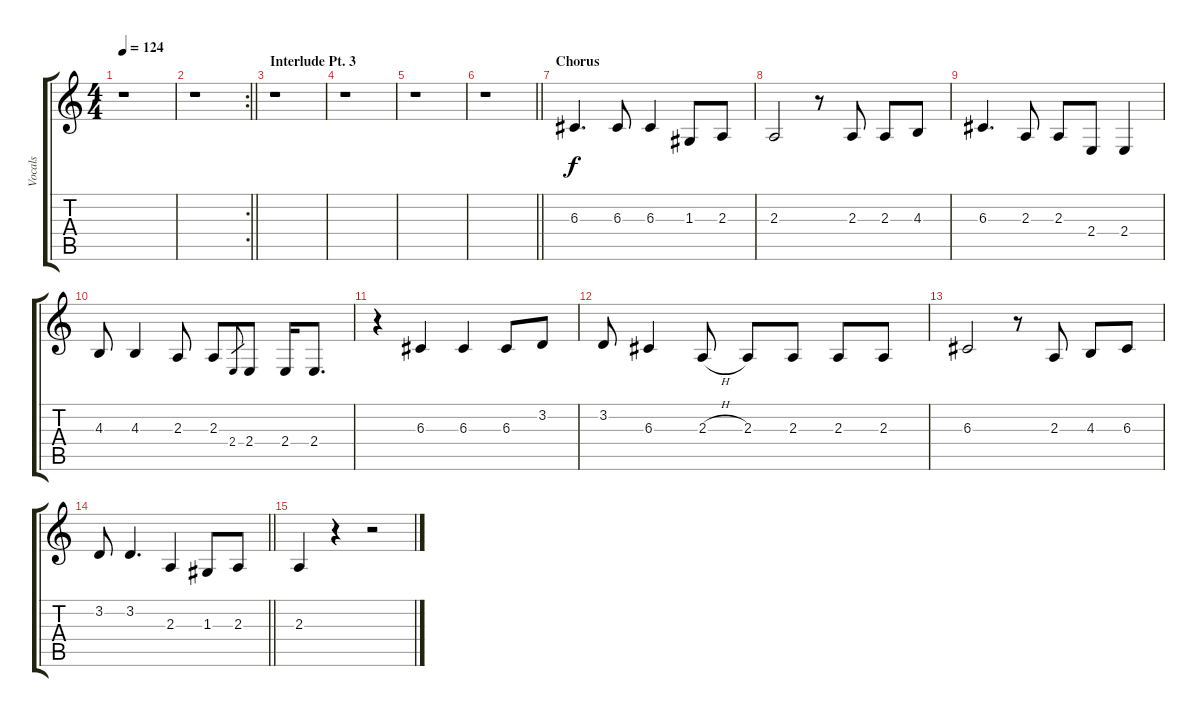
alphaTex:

\track ("Vocals" "Vocals") {instrument tenorsax}
\staff {score tabs}
\tuning (E4 B3 G3 D3 A2 E2) {hide}
\ts (4 4)
\tempo 124
\clef g2
\ks c
r.1{dy f} |
\rc 2
\barLineRight lightlight
r.1 |
\section ("" "Interlude Pt. 3")
r.1 |
r.1 |
r.1 |
\barLineRight lightlight
r.1 |
\section ("" "Chorus")
6.3.4{d} 6.3.8 6.3.4 1.3.8 2.3.8 |
2.3.2 r.8 2.3.8 2.3.8 4.3.8 |
6.3.4{d} 2.3.8 2.3.8 2.4.8 2.4.4 |
4.3.8 4.3.4 2.3.8 2.3.8 2.4.8{gr} 2.4.8 2.4.16 2.4.8{d} |
r.4 6.3.4 6.3.4 6.3.8 3.2.8 |
3.2.8 6.3.4 2.3{h}.8 2.3.8 2.3.8 2.3.8 2.3.8 |
6.3.2 r.8 2.3.8 4.3.8 6.3.8 |
\barLineRight lightlight
3.2.8 3.2.4{d} 2.3.4 1.3.8 2.3.8 |
2.3.4 r.4 r.2
